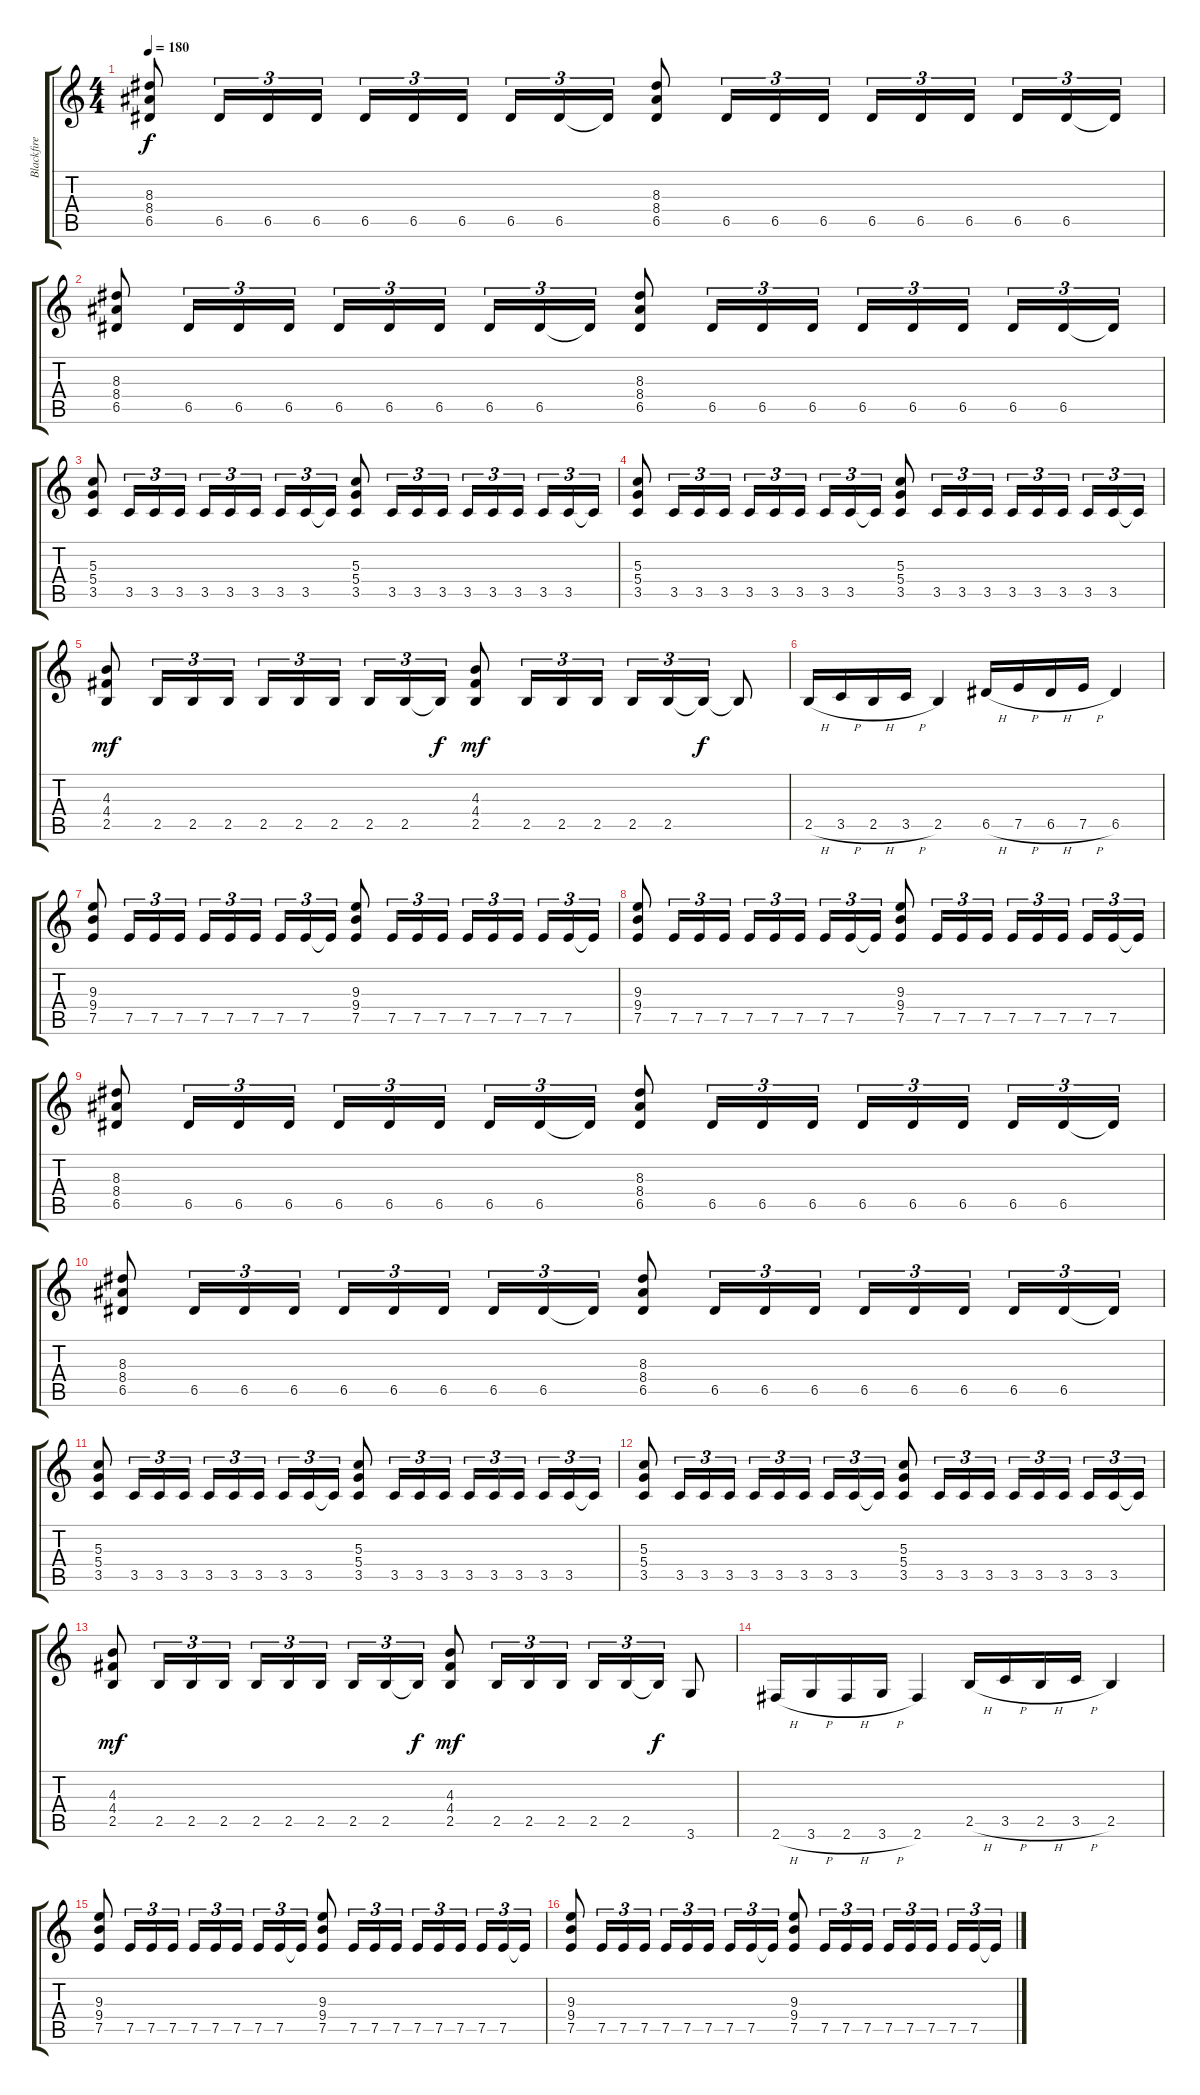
\track ("Blackfire (I)" "Blackfire ") {instrument distortionguitar}
\staff {score tabs}
\tuning (E4 B3 G3 D3 A2 E2) {hide}
\ts (4 4)
\tempo 180
\clef g2
\ks c
(8.3 8.4 6.5).8{dy f} 6.5.16{tu (3 2)} 6.5.16{tu (3 2)} 6.5.16{tu (3 2)} 6.5.16{tu (3 2)} 6.5.16{tu (3 2)} 6.5.16{tu (3 2) beam splitsecondary} 6.5.16{tu (3 2)} 6.5.16{tu (3 2)} 6.5{t}.16{tu (3 2)} (8.3 8.4 6.5).8 6.5.16{tu (3 2)} 6.5.16{tu (3 2)} 6.5.16{tu (3 2)} 6.5.16{tu (3 2)} 6.5.16{tu (3 2)} 6.5.16{tu (3 2) beam splitsecondary} 6.5.16{tu (3 2)} 6.5.16{tu (3 2)} 6.5{t}.16{tu (3 2)} |
(8.3 8.4 6.5).8 6.5.16{tu (3 2)} 6.5.16{tu (3 2)} 6.5.16{tu (3 2)} 6.5.16{tu (3 2)} 6.5.16{tu (3 2)} 6.5.16{tu (3 2) beam splitsecondary} 6.5.16{tu (3 2)} 6.5.16{tu (3 2)} 6.5{t}.16{tu (3 2)} (8.3 8.4 6.5).8 6.5.16{tu (3 2)} 6.5.16{tu (3 2)} 6.5.16{tu (3 2)} 6.5.16{tu (3 2)} 6.5.16{tu (3 2)} 6.5.16{tu (3 2) beam splitsecondary} 6.5.16{tu (3 2)} 6.5.16{tu (3 2)} 6.5{t}.16{tu (3 2)} |
(5.3 5.4 3.5).8 3.5.16{tu (3 2)} 3.5.16{tu (3 2)} 3.5.16{tu (3 2)} 3.5.16{tu (3 2)} 3.5.16{tu (3 2)} 3.5.16{tu (3 2) beam splitsecondary} 3.5.16{tu (3 2)} 3.5.16{tu (3 2)} 3.5{t}.16{tu (3 2)} (5.3 5.4 3.5).8 3.5.16{tu (3 2)} 3.5.16{tu (3 2)} 3.5.16{tu (3 2)} 3.5.16{tu (3 2)} 3.5.16{tu (3 2)} 3.5.16{tu (3 2) beam splitsecondary} 3.5.16{tu (3 2)} 3.5.16{tu (3 2)} 3.5{t}.16{tu (3 2)} |
(5.3 5.4 3.5).8 3.5.16{tu (3 2)} 3.5.16{tu (3 2)} 3.5.16{tu (3 2)} 3.5.16{tu (3 2)} 3.5.16{tu (3 2)} 3.5.16{tu (3 2) beam splitsecondary} 3.5.16{tu (3 2)} 3.5.16{tu (3 2)} 3.5{t}.16{tu (3 2)} (5.3 5.4 3.5).8 3.5.16{tu (3 2)} 3.5.16{tu (3 2)} 3.5.16{tu (3 2)} 3.5.16{tu (3 2)} 3.5.16{tu (3 2)} 3.5.16{tu (3 2) beam splitsecondary} 3.5.16{tu (3 2)} 3.5.16{tu (3 2)} 3.5{t}.16{tu (3 2)} |
(4.3 4.4 2.5).8{dy mf} 2.5.16{tu (3 2)} 2.5.16{tu (3 2)} 2.5.16{tu (3 2)} 2.5.16{tu (3 2)} 2.5.16{tu (3 2)} 2.5.16{tu (3 2) beam splitsecondary} 2.5.16{tu (3 2)} 2.5.16{tu (3 2)} 2.5{t}.16{tu (3 2) dy f} (4.3 4.4 2.5).8{dy mf} 2.5.16{tu (3 2)} 2.5.16{tu (3 2)} 2.5.16{tu (3 2)} 2.5.16{tu (3 2)} 2.5.16{tu (3 2)} 2.5{t}.16{tu (3 2) dy f} 2.5{t}.8 |
2.5{h}.16 3.5{h}.16 2.5{h}.16 3.5{h}.16 2.5.4 6.5{h}.16 7.5{h}.16 6.5{h}.16 7.5{h}.16 6.5.4 |
(9.3 9.4 7.5).8 7.5.16{tu (3 2)} 7.5.16{tu (3 2)} 7.5.16{tu (3 2)} 7.5.16{tu (3 2)} 7.5.16{tu (3 2)} 7.5.16{tu (3 2) beam splitsecondary} 7.5.16{tu (3 2)} 7.5.16{tu (3 2)} 7.5{t}.16{tu (3 2)} (9.3 9.4 7.5).8 7.5.16{tu (3 2)} 7.5.16{tu (3 2)} 7.5.16{tu (3 2)} 7.5.16{tu (3 2)} 7.5.16{tu (3 2)} 7.5.16{tu (3 2) beam splitsecondary} 7.5.16{tu (3 2)} 7.5.16{tu (3 2)} 7.5{t}.16{tu (3 2)} |
(9.3 9.4 7.5).8 7.5.16{tu (3 2)} 7.5.16{tu (3 2)} 7.5.16{tu (3 2)} 7.5.16{tu (3 2)} 7.5.16{tu (3 2)} 7.5.16{tu (3 2) beam splitsecondary} 7.5.16{tu (3 2)} 7.5.16{tu (3 2)} 7.5{t}.16{tu (3 2)} (9.3 9.4 7.5).8 7.5.16{tu (3 2)} 7.5.16{tu (3 2)} 7.5.16{tu (3 2)} 7.5.16{tu (3 2)} 7.5.16{tu (3 2)} 7.5.16{tu (3 2) beam splitsecondary} 7.5.16{tu (3 2)} 7.5.16{tu (3 2)} 7.5{t}.16{tu (3 2)} |
(8.3 8.4 6.5).8 6.5.16{tu (3 2)} 6.5.16{tu (3 2)} 6.5.16{tu (3 2)} 6.5.16{tu (3 2)} 6.5.16{tu (3 2)} 6.5.16{tu (3 2) beam splitsecondary} 6.5.16{tu (3 2)} 6.5.16{tu (3 2)} 6.5{t}.16{tu (3 2)} (8.3 8.4 6.5).8 6.5.16{tu (3 2)} 6.5.16{tu (3 2)} 6.5.16{tu (3 2)} 6.5.16{tu (3 2)} 6.5.16{tu (3 2)} 6.5.16{tu (3 2) beam splitsecondary} 6.5.16{tu (3 2)} 6.5.16{tu (3 2)} 6.5{t}.16{tu (3 2)} |
(8.3 8.4 6.5).8 6.5.16{tu (3 2)} 6.5.16{tu (3 2)} 6.5.16{tu (3 2)} 6.5.16{tu (3 2)} 6.5.16{tu (3 2)} 6.5.16{tu (3 2) beam splitsecondary} 6.5.16{tu (3 2)} 6.5.16{tu (3 2)} 6.5{t}.16{tu (3 2)} (8.3 8.4 6.5).8 6.5.16{tu (3 2)} 6.5.16{tu (3 2)} 6.5.16{tu (3 2)} 6.5.16{tu (3 2)} 6.5.16{tu (3 2)} 6.5.16{tu (3 2) beam splitsecondary} 6.5.16{tu (3 2)} 6.5.16{tu (3 2)} 6.5{t}.16{tu (3 2)} |
(5.3 5.4 3.5).8 3.5.16{tu (3 2)} 3.5.16{tu (3 2)} 3.5.16{tu (3 2)} 3.5.16{tu (3 2)} 3.5.16{tu (3 2)} 3.5.16{tu (3 2) beam splitsecondary} 3.5.16{tu (3 2)} 3.5.16{tu (3 2)} 3.5{t}.16{tu (3 2)} (5.3 5.4 3.5).8 3.5.16{tu (3 2)} 3.5.16{tu (3 2)} 3.5.16{tu (3 2)} 3.5.16{tu (3 2)} 3.5.16{tu (3 2)} 3.5.16{tu (3 2) beam splitsecondary} 3.5.16{tu (3 2)} 3.5.16{tu (3 2)} 3.5{t}.16{tu (3 2)} |
(5.3 5.4 3.5).8 3.5.16{tu (3 2)} 3.5.16{tu (3 2)} 3.5.16{tu (3 2)} 3.5.16{tu (3 2)} 3.5.16{tu (3 2)} 3.5.16{tu (3 2) beam splitsecondary} 3.5.16{tu (3 2)} 3.5.16{tu (3 2)} 3.5{t}.16{tu (3 2)} (5.3 5.4 3.5).8 3.5.16{tu (3 2)} 3.5.16{tu (3 2)} 3.5.16{tu (3 2)} 3.5.16{tu (3 2)} 3.5.16{tu (3 2)} 3.5.16{tu (3 2) beam splitsecondary} 3.5.16{tu (3 2)} 3.5.16{tu (3 2)} 3.5{t}.16{tu (3 2)} |
(4.3 4.4 2.5).8{dy mf} 2.5.16{tu (3 2)} 2.5.16{tu (3 2)} 2.5.16{tu (3 2)} 2.5.16{tu (3 2)} 2.5.16{tu (3 2)} 2.5.16{tu (3 2) beam splitsecondary} 2.5.16{tu (3 2)} 2.5.16{tu (3 2)} 2.5{t}.16{tu (3 2) dy f} (4.3 4.4 2.5).8{dy mf} 2.5.16{tu (3 2)} 2.5.16{tu (3 2)} 2.5.16{tu (3 2)} 2.5.16{tu (3 2)} 2.5.16{tu (3 2)} 2.5{t}.16{tu (3 2) dy f} 3.6.8 |
2.6{h}.16 3.6{h}.16 2.6{h}.16 3.6{h}.16 2.6.4 2.5{h}.16 3.5{h}.16 2.5{h}.16 3.5{h}.16 2.5.4 |
(9.3 9.4 7.5).8 7.5.16{tu (3 2)} 7.5.16{tu (3 2)} 7.5.16{tu (3 2)} 7.5.16{tu (3 2)} 7.5.16{tu (3 2)} 7.5.16{tu (3 2) beam splitsecondary} 7.5.16{tu (3 2)} 7.5.16{tu (3 2)} 7.5{t}.16{tu (3 2)} (9.3 9.4 7.5).8 7.5.16{tu (3 2)} 7.5.16{tu (3 2)} 7.5.16{tu (3 2)} 7.5.16{tu (3 2)} 7.5.16{tu (3 2)} 7.5.16{tu (3 2) beam splitsecondary} 7.5.16{tu (3 2)} 7.5.16{tu (3 2)} 7.5{t}.16{tu (3 2)} |
(9.3 9.4 7.5).8 7.5.16{tu (3 2)} 7.5.16{tu (3 2)} 7.5.16{tu (3 2)} 7.5.16{tu (3 2)} 7.5.16{tu (3 2)} 7.5.16{tu (3 2) beam splitsecondary} 7.5.16{tu (3 2)} 7.5.16{tu (3 2)} 7.5{t}.16{tu (3 2)} (9.3 9.4 7.5).8 7.5.16{tu (3 2)} 7.5.16{tu (3 2)} 7.5.16{tu (3 2)} 7.5.16{tu (3 2)} 7.5.16{tu (3 2)} 7.5.16{tu (3 2) beam splitsecondary} 7.5.16{tu (3 2)} 7.5.16{tu (3 2)} 7.5{t}.16{tu (3 2)}
